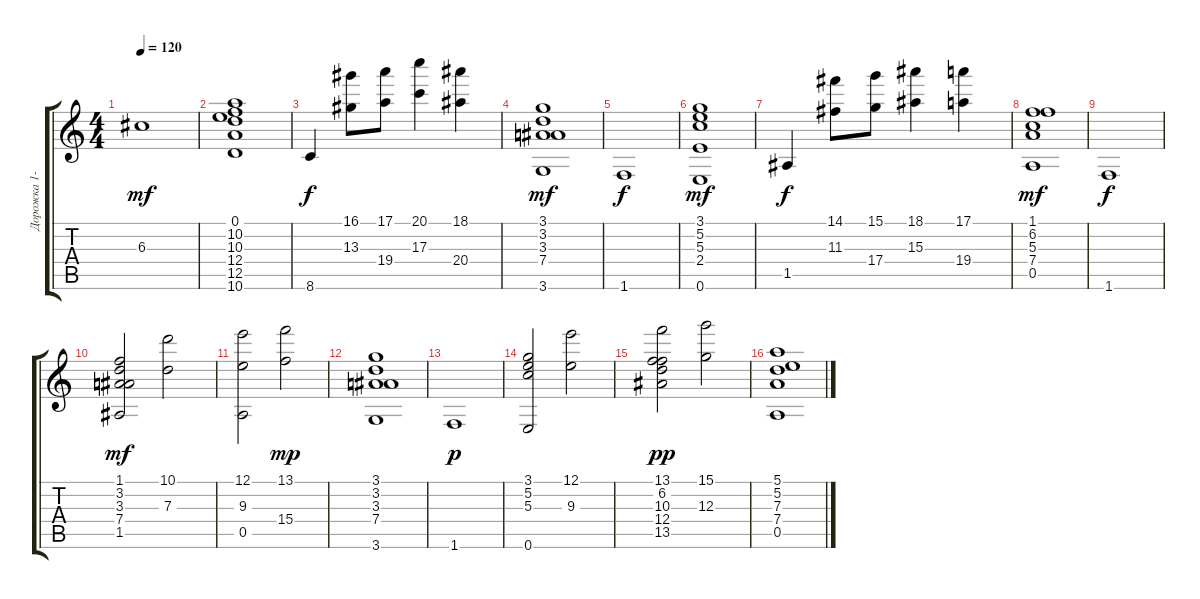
\track ("Дорожка 1-2" "Дорожка 1-") {instrument acousticguitarsteel}
\staff {score tabs}
\tuning (E4 B3 G3 D3 A2 E2) {hide}
\ts (4 4)
\tempo 120
\clef g2
\ks c
6.3.1{dy mf} |
(0.1 10.2 10.3 12.4 12.5 10.6).1 |
8.6.4{dy f} (16.1 13.3).8 (17.1 19.4).8 (20.1 17.3).4 (18.1 20.4).4 |
(3.1 3.2 3.3 7.4 3.6).1{dy mf} |
1.6.1{dy f} |
(3.1 5.2 5.3 2.4 0.6).1{dy mf} |
1.5.4{dy f} (14.1 11.3).8 (15.1 17.4).8 (18.1 15.3).4 (17.1 19.4).4 |
(1.1 6.2 5.3 7.4 0.5).1{dy mf} |
1.6.1{dy f} |
(1.1 3.2 3.3 7.4 1.5).2{dy mf} (10.1 7.3).2 |
(12.1 9.3 0.5).2 (13.1 15.4).2{dy mp} |
(3.1 3.2 3.3 7.4 3.6).1 |
1.6.1{dy p} |
(3.1 5.2 5.3 0.6).2 (12.1 9.3).2 |
(13.1 6.2 10.3 12.4 13.5).2{dy pp} (15.1 12.3).2 |
(5.1 5.2 7.3 7.4 0.5).1
